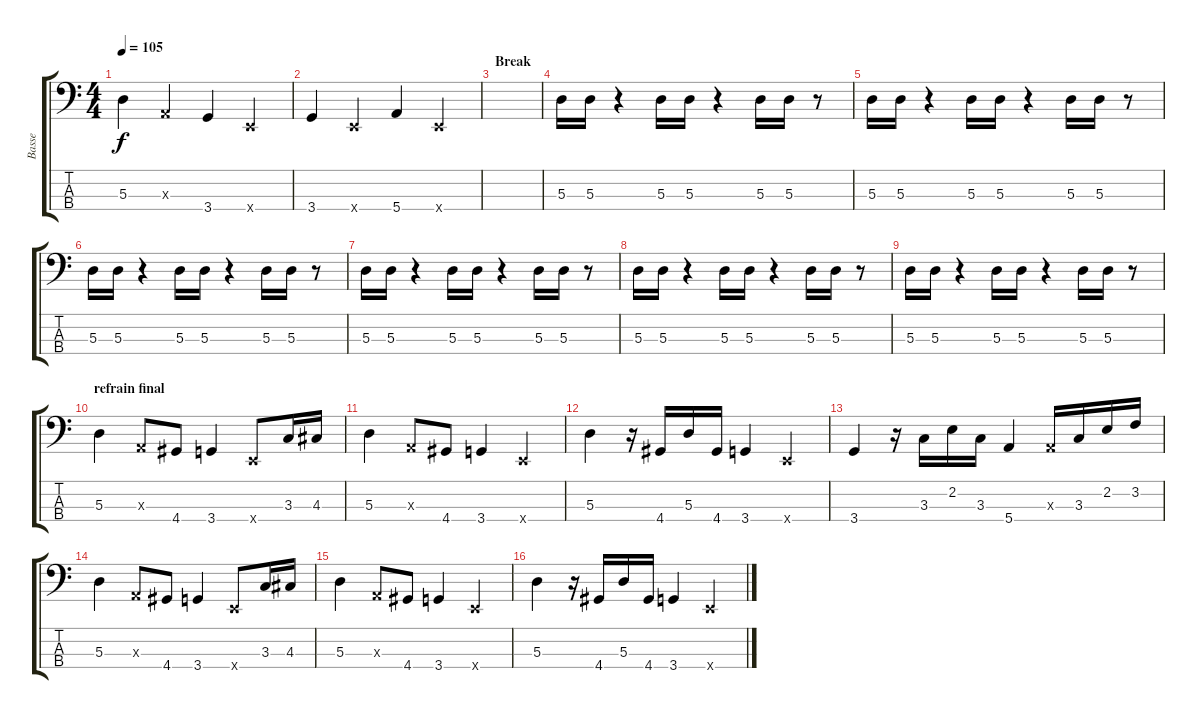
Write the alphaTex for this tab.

\track ("Basse" "Basse") {instrument fretlessbass}
\staff {score tabs}
\tuning (G2 D2 A1 E1) {hide}
\ts (4 4)
\tempo 105
\clef f4
\ks c
5.3.4{dy f} 0.3{x}.4 3.4.4 0.4{x}.4 |
3.4.4 0.4{x}.4 5.4.4 0.4{x}.4 |
\section ("" "Break")
|
5.3.16{instrument synthbass1} 5.3.16 r.4 5.3.16 5.3.16 r.4 5.3.16 5.3.16 r.8 |
5.3.16 5.3.16 r.4 5.3.16 5.3.16 r.4 5.3.16 5.3.16 r.8 |
5.3.16 5.3.16 r.4 5.3.16 5.3.16 r.4 5.3.16 5.3.16 r.8 |
5.3.16 5.3.16 r.4 5.3.16 5.3.16 r.4 5.3.16 5.3.16 r.8 |
5.3.16 5.3.16 r.4 5.3.16 5.3.16 r.4 5.3.16 5.3.16 r.8 |
5.3.16 5.3.16 r.4 5.3.16 5.3.16 r.4 5.3.16 5.3.16 r.8 |
\section ("" "refrain final")
5.3.4{volume 16 instrument fretlessbass} 0.3{x}.8 4.4.8 3.4.4 0.4{x}.8 3.3.16 4.3.16 |
5.3.4 0.3{x}.8 4.4.8 3.4.4 0.4{x}.4 |
5.3.4 r.16 4.4.16 5.3.16 4.4.16 3.4.4 0.4{x}.4 |
3.4.4 r.16 3.3.16 2.2.16 3.3.16 5.4.4 0.3{x}.16 3.3.16 2.2.16 3.2.16 |
5.3.4 0.3{x}.8 4.4.8 3.4.4 0.4{x}.8 3.3.16 4.3.16 |
5.3.4 0.3{x}.8 4.4.8 3.4.4 0.4{x}.4 |
5.3.4 r.16 4.4.16 5.3.16 4.4.16 3.4.4 0.4{x}.4
